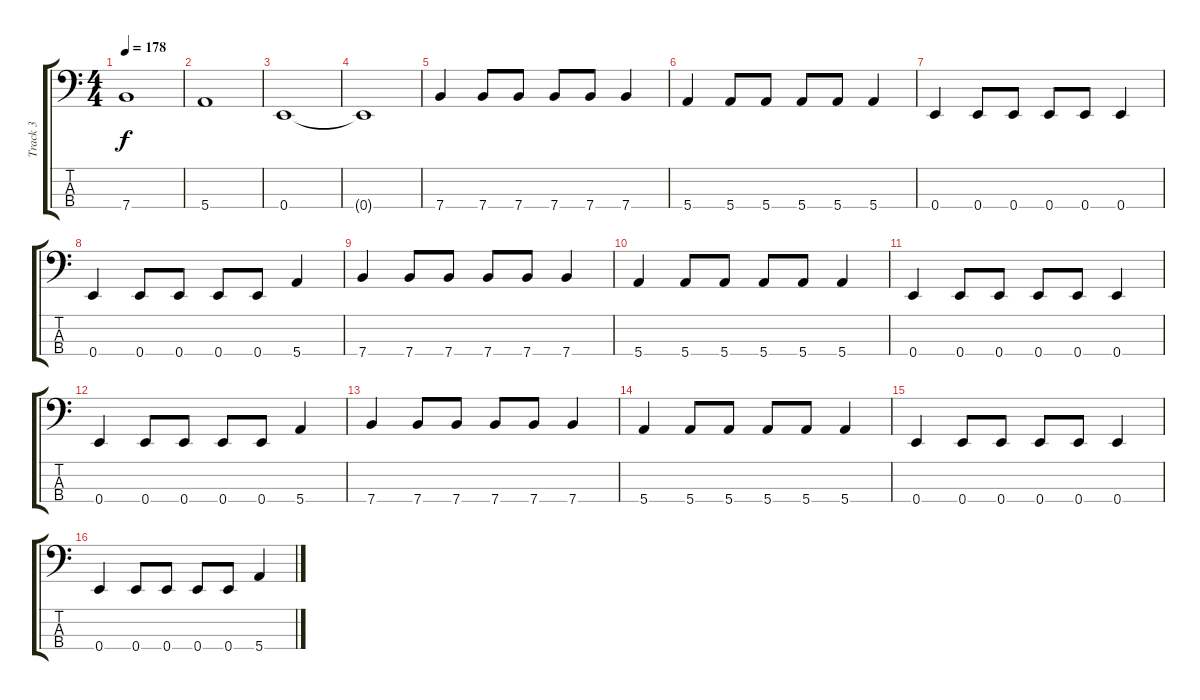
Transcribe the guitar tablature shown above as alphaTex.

\track ("Track 3" "Track 3") {instrument electricbasspick}
\staff {score tabs}
\tuning (G2 D2 A1 E1) {hide}
\ts (4 4)
\tempo 178
\clef f4
\ks c
7.4.1{dy f} |
5.4.1 |
0.4.1 |
0.4{t}.1 |
7.4.4 7.4.8 7.4.8 7.4.8 7.4.8 7.4.4 |
5.4.4 5.4.8 5.4.8 5.4.8 5.4.8 5.4.4 |
0.4.4 0.4.8 0.4.8 0.4.8 0.4.8 0.4.4 |
0.4.4 0.4.8 0.4.8 0.4.8 0.4.8 5.4.4 |
7.4.4 7.4.8 7.4.8 7.4.8 7.4.8 7.4.4 |
5.4.4 5.4.8 5.4.8 5.4.8 5.4.8 5.4.4 |
0.4.4 0.4.8 0.4.8 0.4.8 0.4.8 0.4.4 |
0.4.4 0.4.8 0.4.8 0.4.8 0.4.8 5.4.4 |
7.4.4 7.4.8 7.4.8 7.4.8 7.4.8 7.4.4 |
5.4.4 5.4.8 5.4.8 5.4.8 5.4.8 5.4.4 |
0.4.4 0.4.8 0.4.8 0.4.8 0.4.8 0.4.4 |
0.4.4 0.4.8 0.4.8 0.4.8 0.4.8 5.4.4
